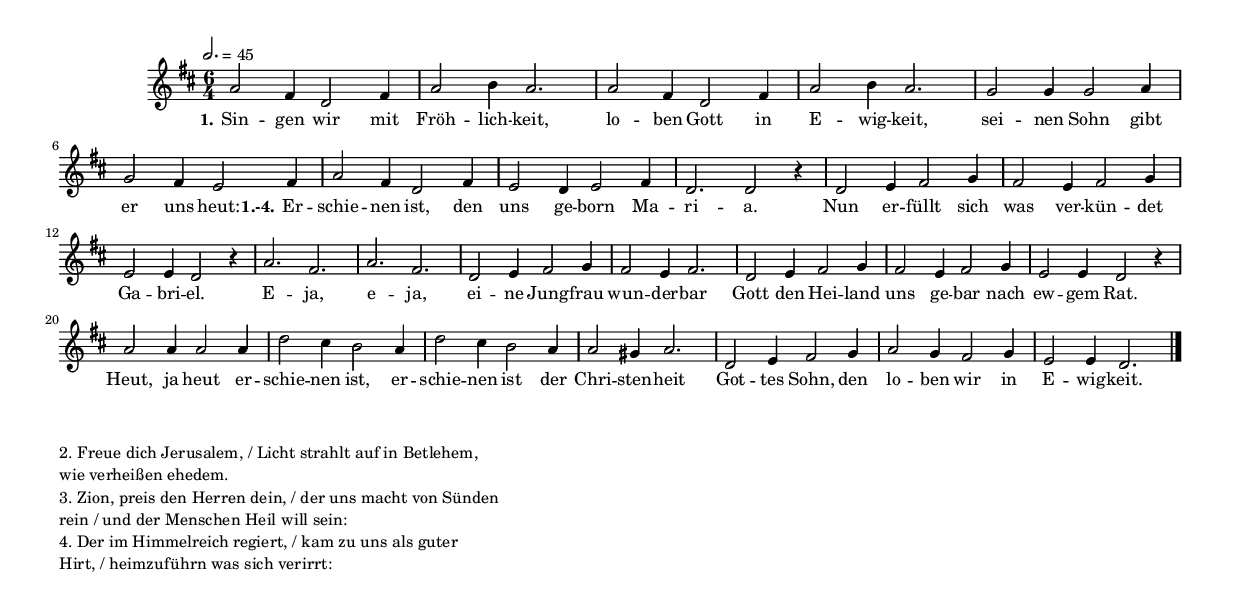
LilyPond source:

\version "2.24.3"
\include "global.ly"

KeyandTime = {
  \time 6/4
  %Tonart
  \key d \major
  \tempo 2. = 45
}

Melodie = \relative c'' { \set Staff.midiInstrument = #"choir aahs"
  a2 fis4 d2 fis4 a2 h4 a2.
  a2 fis4 d2 fis4 a2 h4 a2.
  g2 g4 g2 a4 \break
  g2 fis4 e2 fis4 a2 fis4 d2 fis4 e2 d4 e2 fis4 d2. d2 r4 
  d2 e4 fis2 g4 fis2 e4 fis2 g4 e2 e4 d2 r4
  a'2. fis a fis d2 e4 fis2 g4 fis2 e4 fis2.
  d2 e4 fis2 g4 fis2 e4 fis2 g4 e2 e4 d2 r4
  a'2 a4 a2 a4 d2 cis4 h2 a4 d2 cis4 h2 a4 a2 gis4 a2.
  d,2 e4 fis2 g4 a2 g4 fis2 g4 e2 e4 d2.
  \bar "|."
}

ersteStrophe = \lyricmode {
  \set stanza = "1."
  Sin -- gen wir mit Fröh -- lich -- keit,
  lo -- ben Gott in E -- wig -- keit,
  sei -- nen Sohn gibt er uns heut:
  \set stanza = "1.-4."
  Er -- schie -- nen ist, den uns ge -- born Ma -- ri -- a.
  Nun er -- füllt sich was ver -- kün -- det Ga -- bri -- el.
  E -- ja, e -- ja, ei -- ne Jung -- frau wun -- der -- bar
  Gott den Hei -- land uns ge -- bar nach ew -- gem Rat.
  Heut, ja heut er -- schie -- nen ist,
  er -- schie -- nen ist der Chri -- sten -- heit
  Got -- tes Sohn, den lo -- ben wir in E -- wig -- keit.
}


zweiteStrophe = "
2. Freue dich Jerusalem, / Licht strahlt auf in Betlehem,

wie verheißen ehedem."

dritteStrophe = "
3. Zion, preis den Herren dein, / der uns macht von Sünden

rein / und der Menschen Heil will sein:"

vierteStrophe = "
4. Der im Himmelreich regiert, / kam zu uns als guter

Hirt, / heimzuführn was sich verirrt:"

\bookpart {
    \score {
    \new ChoirStaff = "firstStaff"
    <<
      \new Voice = "Melodie" {
        \KeyandTime
        \Melodie
        \addlyrics { \ersteStrophe }
      }
    >>
    \layout{

    }
    \midi {}
  }
  \markup {
    \vspace #3
    \column {
      \wordwrap-string \zweiteStrophe 
      \vspace #0.5
      \wordwrap-string \dritteStrophe 
      \vspace #0.5
      \wordwrap-string \vierteStrophe 
    }
  }

}  